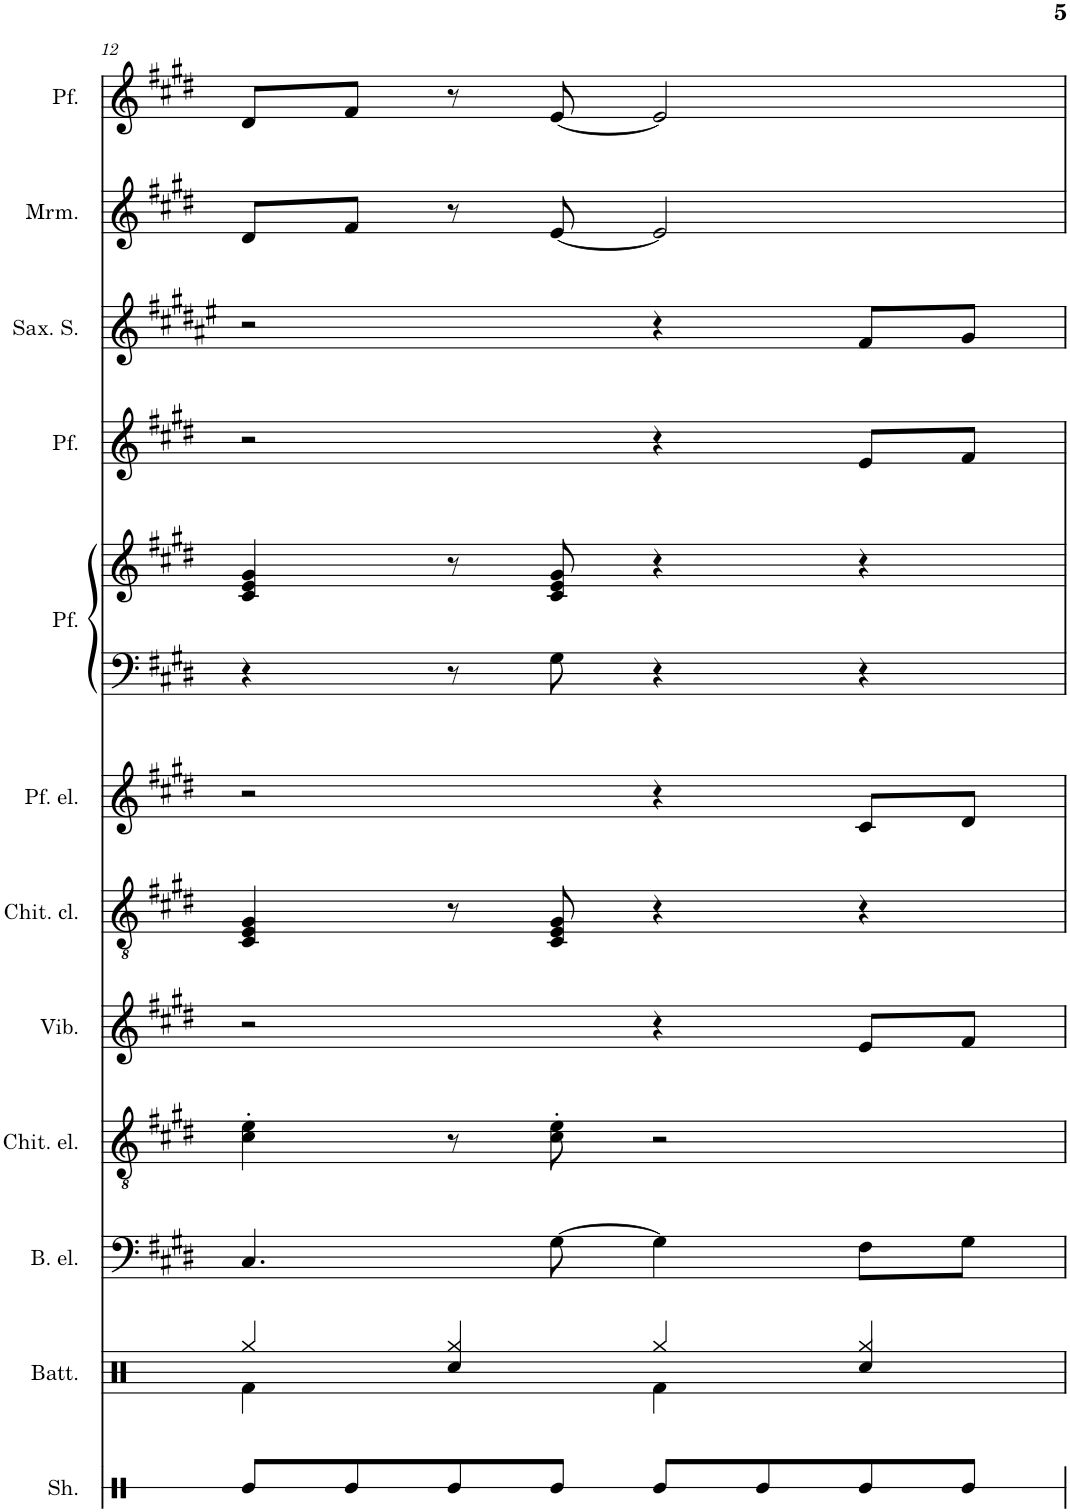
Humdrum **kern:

**kern	**kern	**kern	**kern	**kern	**kern	**kern	**kern	**kern	**kern	**kern	**kern	**kern
*part12	*part11	*part10	*part9	*part8	*part7	*part6	*part5	*part5	*part4	*part3	*part2	*part1
*staff13	*staff12	*staff11	*staff10	*staff9	*staff8	*staff7	*staff6	*staff5	*staff4	*staff3	*staff2	*staff1
*I"Shaker	*I"Batteria	*I"Basso elettrico	*I"Chitarra elettrica	*I"Vibrafono	*I"Chitarra acustica	*I"Piano elettrico	*I"Piano	*	*I"Piano	*I"Saxophone Soprano	*I"Marimba	*I"Piano
*I'Sh.	*I'Batt.	*I'B. el.	*I'Chit. el.	*I'Vib.	*	*	*	*	*	*I'Sax. S.	*I'Mrm.	*
!!LO:PB:g=z
*clefX	*clefX	*clefF4	*clefGv2	*clefG2	*clefGv2	*clefG2	*clefF4	*clefG2	*clefG2	*clefG2	*clefG2	*clefG2
*	*	*Trd7c12	*	*	*	*	*	*	*	*Trd1c2	*	*Trd1c2
*k[]	*k[]	*k[f#c#g#d#]	*k[f#c#g#d#]	*k[f#c#g#d#]	*k[f#c#g#d#]	*k[f#c#g#d#]	*k[f#c#g#d#]	*k[f#c#g#d#]	*k[f#c#g#d#]	*k[f#c#g#d#a#e#]	*k[f#c#g#d#]	*k[f#c#g#d#]
*M4/4	*M4/4	*M4/4	*M4/4	*M4/4	*M4/4	*M4/4	*M4/4	*M4/4	*M4/4	*M4/4	*M4/4	*M4/4
=12	=12	=12	=12	=12	=12	=12	=12	=12	=12	=12	=12	=12
*	*^	*	*	*	*	*	*	*	*	*	*	*
8Re/L	4Rgg/	4Rf\	4.C#/	4c#\' 4e\'	2r	4C#/ 4E/ 4G#/	2r	4r	4c#/ 4e/ 4g#/	2r	2r	8d#/L	8d#/L
8Re/	.	.	.	.	.	.	.	.	.	.	.	8f#/J	8f#/J
8Re/	4Rgg/	4Rcc/	.	8r	.	8r	.	8r	8r	.	.	8r	8r
8Re/J	.	.	[8G#\	8c#\' 8e\'	.	8C#/ 8E/ 8G#/	.	8G#\	8c#/ 8e/ 8g#/	.	.	[8e/	[8e/
8Re/L	4Rgg/	4Rf\	4G#\]	2r	4r	4r	4r	4r	4r	4r	4r	2e/]	2e/]
8Re/	.	.	.	.	.	.	.	.	.	.	.	.	.
8Re/	4Rgg/	4Rcc/	8F#\L	.	8e/L	4r	8c#/L	4r	4r	8e/L	8f#/L	.	.
8Re/J	.	.	8G#\J	.	8f#/J	.	8d#/J	.	.	8f#/J	8g#/J	.	.
*	*v	*v	*	*	*	*	*	*	*	*	*	*	*
=	=	=	=	=	=	=	=	=	=	=	=	=
*-	*-	*-	*-	*-	*-	*-	*-	*-	*-	*-	*-	*-
